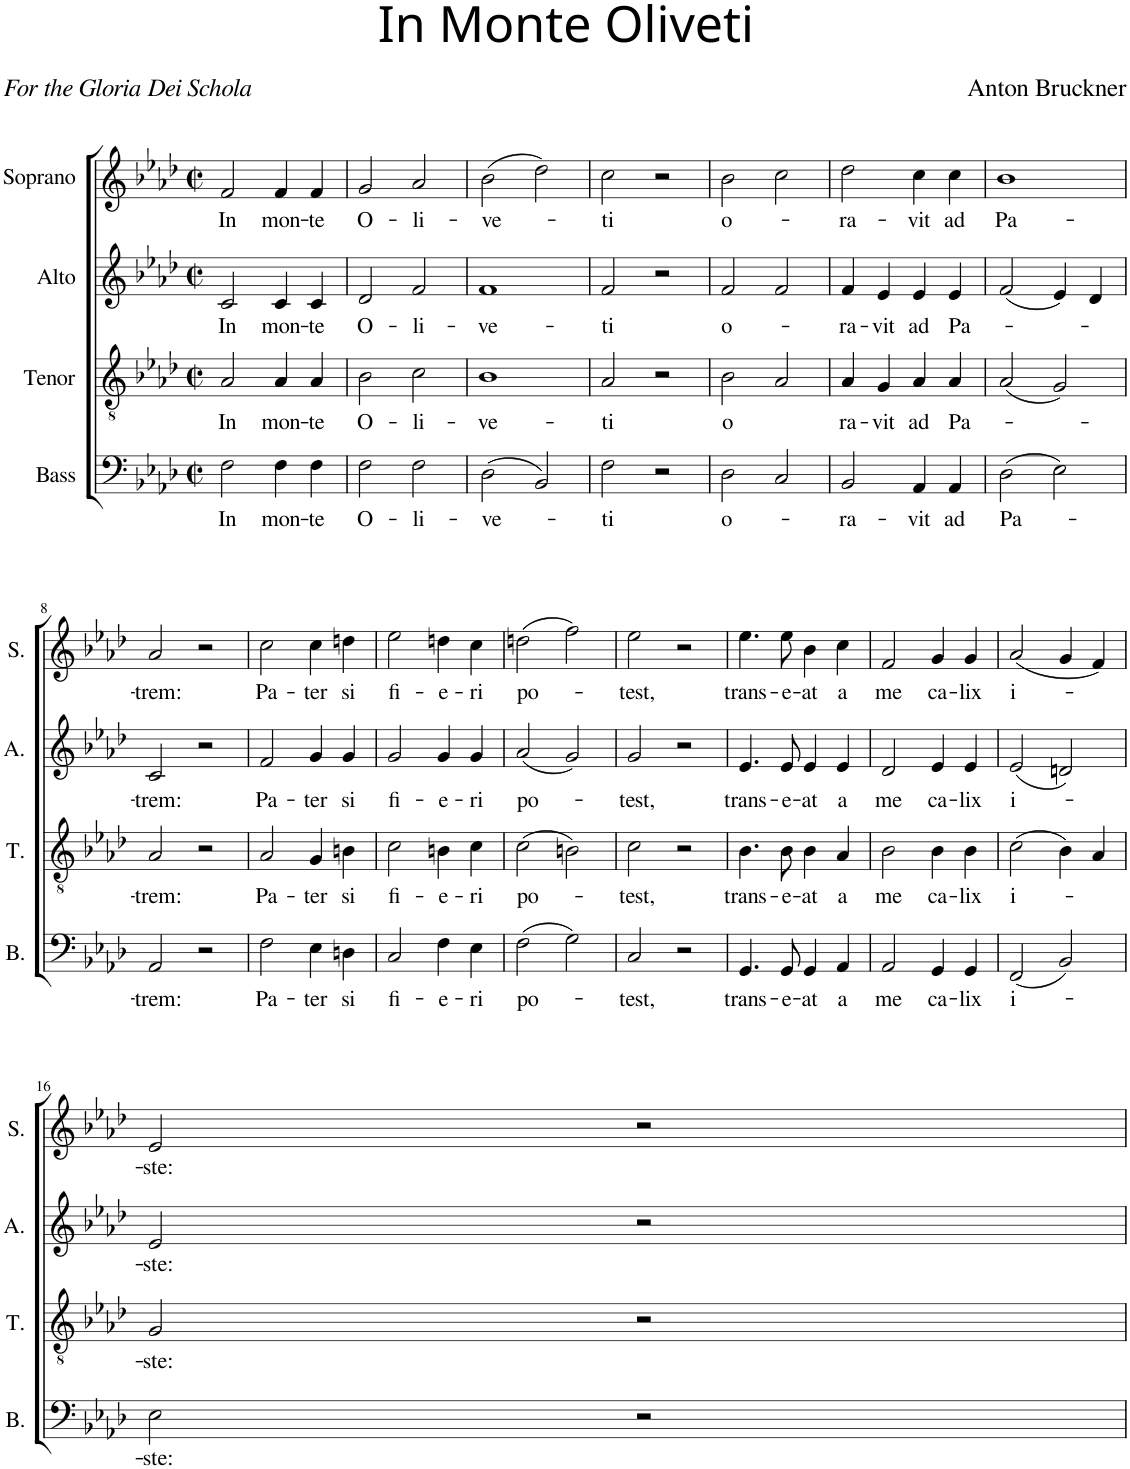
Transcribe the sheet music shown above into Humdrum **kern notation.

**kern	**text	**kern	**text	**kern	**text	**kern	**text
*part4	*part4	*part3	*part3	*part2	*part2	*part1	*part1
*staff4	*staff4	*staff3	*staff3	*staff2	*staff2	*staff1	*staff1
*I"Bass	*	*I"Tenor	*	*I"Alto	*	*I"Soprano	*
*I'B.	*	*I'T.	*	*I'A.	*	*I'S.	*
*clefF4	*	*clefGv2	*	*clefG2	*	*clefG2	*
*k[b-e-a-d-]	*	*k[b-e-a-d-]	*	*k[b-e-a-d-]	*	*k[b-e-a-d-]	*
*M2/2	*	*M2/2	*	*M2/2	*	*M2/2	*
*met(c|)	*	*met(c|)	*	*met(c|)	*	*met(c|)	*
=1	=1	=1	=1	=1	=1	=1	=1
!	!LO:LY:b	!	!LO:LY:b	!	!LO:LY:b	!	!LO:LY:b
2F\	In	2A-/	In	2c/	In	2f/	In
!	!LO:LY:b	!	!LO:LY:b	!	!LO:LY:b	!	!LO:LY:b
4F\	mon-	4A-/	mon-	4c/	mon-	4f/	mon-
!	!LO:LY:b	!	!LO:LY:b	!	!LO:LY:b	!	!LO:LY:b
4F\	-te	4A-/	-te	4c/	-te	4f/	-te
=2	=2	=2	=2	=2	=2	=2	=2
!	!LO:LY:b	!	!LO:LY:b	!	!LO:LY:b	!	!LO:LY:b
2F\	O-	2B-\	O-	2d-/	O-	2g/	O-
!	!LO:LY:b	!	!LO:LY:b	!	!LO:LY:b	!	!LO:LY:b
2F\	-li-	2c\	-li-	2f/	-li-	2a-/	-li-
=3	=3	=3	=3	=3	=3	=3	=3
!	!LO:LY:b	!	!LO:LY:b	!	!LO:LY:b	!	!LO:LY:b
(2D-\	-ve-	1B-	-ve-	1f	-ve-	(2b-\	-ve-
2BB-/)	.	.	.	.	.	2dd-\)	.
=4	=4	=4	=4	=4	=4	=4	=4
!	!LO:LY:b	!	!LO:LY:b	!	!LO:LY:b	!	!LO:LY:b
2F\	-ti	2A-/	ti	2f/	ti	2cc\	-ti
2r	.	2r	.	2r	.	2r	.
=5	=5	=5	=5	=5	=5	=5	=5
!	!LO:LY:b	!	!LO:LY:b	!	!LO:LY:b	!	!LO:LY:b
2D-\	o-	2B-\	o	2f/	o-	2b-\	o-
2C/	.	2A-/	.	2f/	.	2cc\	.
=6	=6	=6	=6	=6	=6	=6	=6
!	!LO:LY:b	!	!LO:LY:b	!	!LO:LY:b	!	!LO:LY:b
2BB-/	-ra-	4A-/	-ra-	4f/	-ra-	2dd-\	-ra-
!	!	!	!LO:LY:b	!	!LO:LY:b	!	!
.	.	4G/	-vit	4e-/	-vit	.	.
!	!LO:LY:b	!	!LO:LY:b	!	!LO:LY:b	!	!LO:LY:b
4AA-/	-vit	4A-/	ad	4e-/	ad	4cc\	-vit
!	!LO:LY:b	!	!LO:LY:b	!	!LO:LY:b	!	!LO:LY:b
4AA-/	ad	4A-/	Pa-	4e-/	Pa-	4cc\	ad
=7	=7	=7	=7	=7	=7	=7	=7
!	!LO:LY:b	!	!	!	!	!	!LO:LY:b
(2D-\	Pa-	(2A-/	.	(2f/	.	1b-	Pa-
2E-\)	.	2G/)	.	4e-/)	.	.	.
.	.	.	.	4d-/	.	.	.
!!LO:LB:g=z
=8	=8	=8	=8	=8	=8	=8	=8
!	!LO:LY:b	!	!LO:LY:b	!	!LO:LY:b	!	!LO:LY:b
2AA-/	-trem:	2A-/	-trem:	2c/	-trem:	2a-/	trem:
2r	.	2r	.	2r	.	2r	.
=9	=9	=9	=9	=9	=9	=9	=9
!	!LO:LY:b	!	!LO:LY:b	!	!LO:LY:b	!	!LO:LY:b
2F\	Pa-	2A-/	Pa-	2f/	Pa-	2cc\	Pa-
!	!LO:LY:b	!	!LO:LY:b	!	!LO:LY:b	!	!LO:LY:b
4E-\	-ter	4G/	-ter	4g/	-ter	4cc\	-ter
!	!LO:LY:b	!	!LO:LY:b	!	!LO:LY:b	!	!LO:LY:b
4Dn\	si	4Bn\	si	4g/	si	4ddn\	si
=10	=10	=10	=10	=10	=10	=10	=10
!	!LO:LY:b	!	!LO:LY:b	!	!LO:LY:b	!	!LO:LY:b
2C/	fi-	2c\	fi-	2g/	fi-	2ee-\	fi-
!	!LO:LY:b	!	!LO:LY:b	!	!LO:LY:b	!	!LO:LY:b
4F\	-e-	4Bn\	-e-	4g/	-e-	4ddn\	-e-
!	!LO:LY:b	!	!LO:LY:b	!	!LO:LY:b	!	!LO:LY:b
4E-\	-ri	4c\	-ri	4g/	-ri	4cc\	-ri
=11	=11	=11	=11	=11	=11	=11	=11
!	!LO:LY:b	!	!LO:LY:b	!	!LO:LY:b	!	!LO:LY:b
(2F\	po-	(2c\	po-	(2a-/	po-	(2ddn\	po-
2G\)	.	2Bn\)	.	2g/)	.	2ff\)	.
=12	=12	=12	=12	=12	=12	=12	=12
!	!LO:LY:b	!	!LO:LY:b	!	!LO:LY:b	!	!LO:LY:b
2C/	-test,	2c\	-test,	2g/	-test,	2ee-\	-test,
2r	.	2r	.	2r	.	2r	.
=13	=13	=13	=13	=13	=13	=13	=13
!	!LO:LY:b	!	!LO:LY:b	!	!LO:LY:b	!	!LO:LY:b
4.GG/	trans-	4.B-\	trans-	4.e-/	trans-	4.ee-\	trans-
!	!LO:LY:b	!	!LO:LY:b	!	!LO:LY:b	!	!LO:LY:b
8GG/	-e-	8B-\	-e-	8e-/	-e-	8ee-\	-e-
!	!LO:LY:b	!	!LO:LY:b	!	!LO:LY:b	!	!LO:LY:b
4GG/	-at	4B-\	-at	4e-/	-at	4b-\	-at
!	!LO:LY:b	!	!LO:LY:b	!	!LO:LY:b	!	!LO:LY:b
4AA-/	a	4A-/	a	4e-/	a	4cc\	a
=14	=14	=14	=14	=14	=14	=14	=14
!	!LO:LY:b	!	!LO:LY:b	!	!LO:LY:b	!	!LO:LY:b
2AA-/	me	2B-\	me	2d-/	me	2f/	me
!	!LO:LY:b	!	!LO:LY:b	!	!LO:LY:b	!	!LO:LY:b
4GG/	ca-	4B-\	ca-	4e-/	ca-	4g/	ca-
!	!LO:LY:b	!	!LO:LY:b	!	!LO:LY:b	!	!LO:LY:b
4GG/	-lix	4B-\	-lix	4e-/	-lix	4g/	-lix
=15	=15	=15	=15	=15	=15	=15	=15
!	!LO:LY:b	!	!LO:LY:b	!	!LO:LY:b	!	!LO:LY:b
(2FF/	i-	(2c\	i-	(2e-/	i-	(2a-/	i-
2BB-/)	.	4B-\)	.	2dn/)	.	4g/	.
.	.	4A-/	.	.	.	4f/)	.
!!LO:LB:g=z
=16	=16	=16	=16	=16	=16	=16	=16
!	!LO:LY:b	!	!LO:LY:b	!	!LO:LY:b	!	!LO:LY:b
2E-\	-ste:	2G/	-ste:	2e-/	-ste:	2e-/	-ste:
2r	.	2r	.	2r	.	2r	.
=	=	=	=	=	=	=	=
*-	*-	*-	*-	*-	*-	*-	*-
